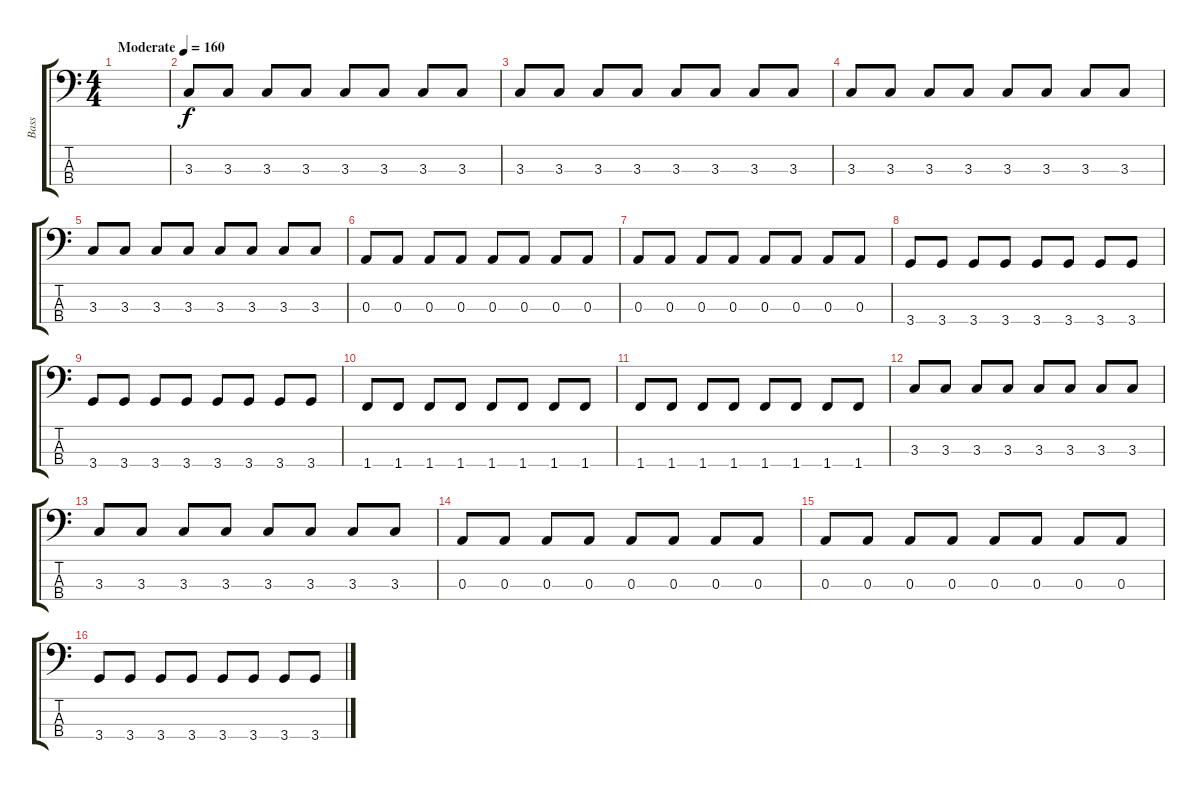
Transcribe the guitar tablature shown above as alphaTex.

\track ("Bass" "Bass") {instrument electricbassfinger}
\staff {score tabs}
\tuning (G2 D2 A1 E1) {hide}
\ts (4 4)
\tempo (160 "Moderate")
\clef f4
\ks c
|
3.3.8 3.3.8 3.3.8 3.3.8 3.3.8 3.3.8 3.3.8 3.3.8 |
3.3.8 3.3.8 3.3.8 3.3.8 3.3.8 3.3.8 3.3.8 3.3.8 |
3.3.8 3.3.8 3.3.8 3.3.8 3.3.8 3.3.8 3.3.8 3.3.8 |
3.3.8 3.3.8 3.3.8 3.3.8 3.3.8 3.3.8 3.3.8 3.3.8 |
0.3.8 0.3.8 0.3.8 0.3.8 0.3.8 0.3.8 0.3.8 0.3.8 |
0.3.8 0.3.8 0.3.8 0.3.8 0.3.8 0.3.8 0.3.8 0.3.8 |
3.4.8 3.4.8 3.4.8 3.4.8 3.4.8 3.4.8 3.4.8 3.4.8 |
3.4.8 3.4.8 3.4.8 3.4.8 3.4.8 3.4.8 3.4.8 3.4.8 |
1.4.8 1.4.8 1.4.8 1.4.8 1.4.8 1.4.8 1.4.8 1.4.8 |
1.4.8 1.4.8 1.4.8 1.4.8 1.4.8 1.4.8 1.4.8 1.4.8 |
3.3.8 3.3.8 3.3.8 3.3.8 3.3.8 3.3.8 3.3.8 3.3.8 |
3.3.8 3.3.8 3.3.8 3.3.8 3.3.8 3.3.8 3.3.8 3.3.8 |
0.3.8 0.3.8 0.3.8 0.3.8 0.3.8 0.3.8 0.3.8 0.3.8 |
0.3.8 0.3.8 0.3.8 0.3.8 0.3.8 0.3.8 0.3.8 0.3.8 |
3.4.8 3.4.8 3.4.8 3.4.8 3.4.8 3.4.8 3.4.8 3.4.8
